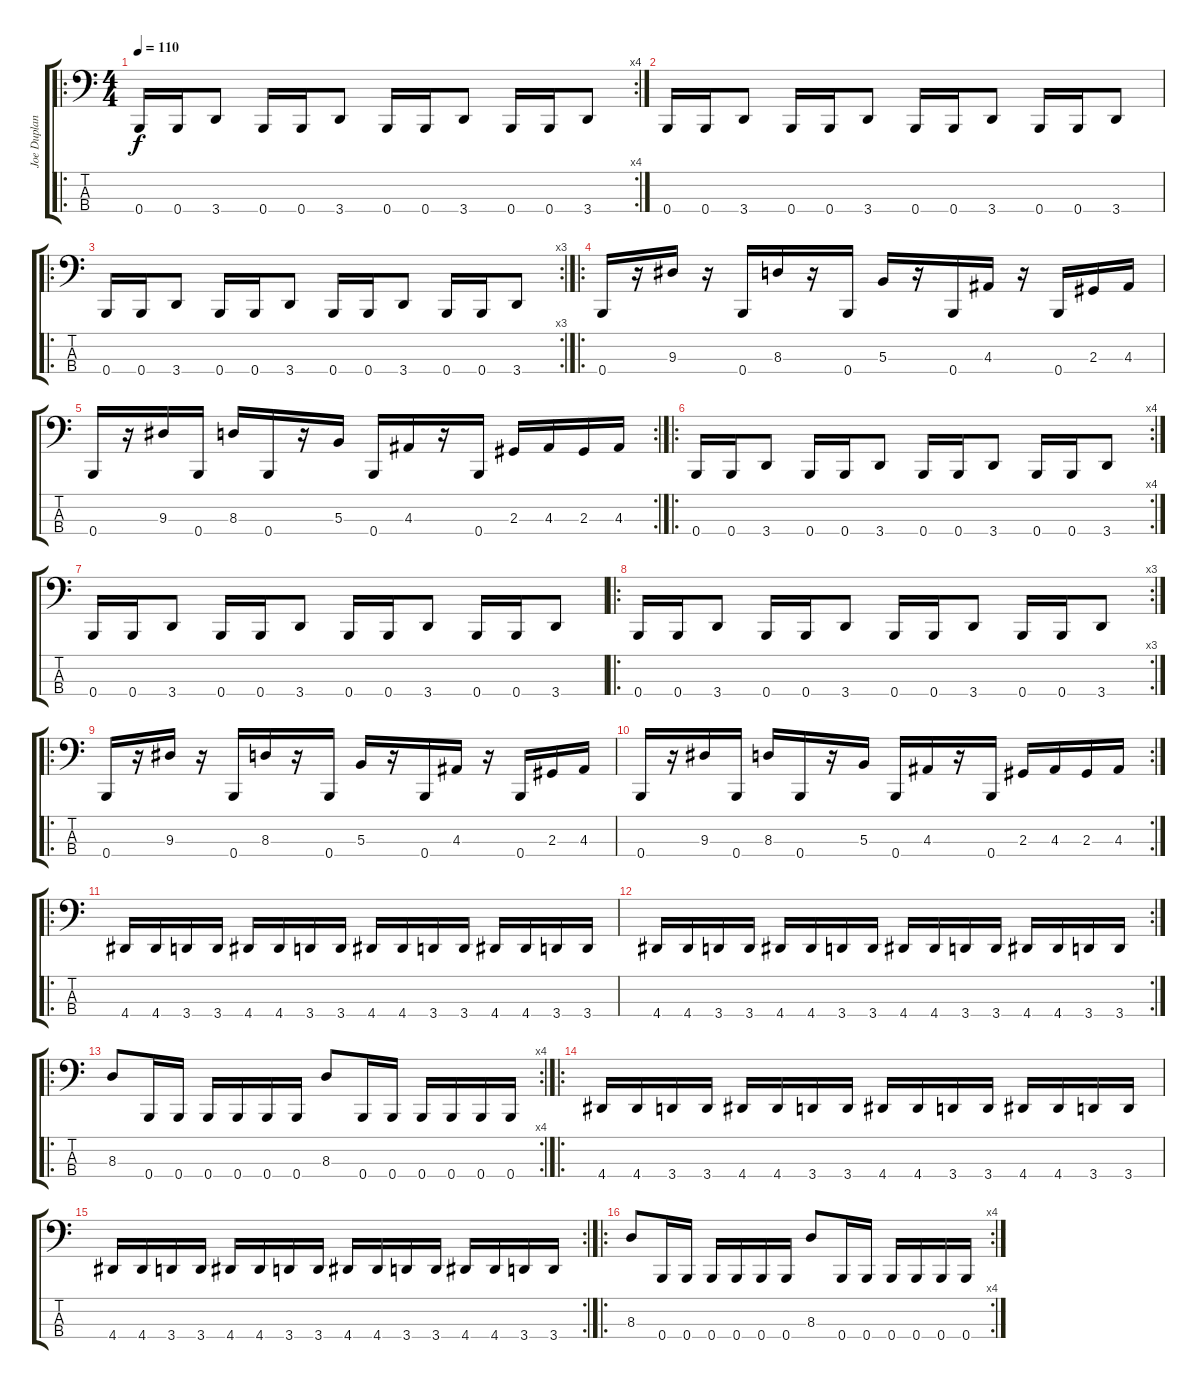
\track ("Joe Duplantier" "Joe Duplan") {instrument electricbassfinger}
\staff {score tabs}
\tuning (E2 B1 Gb1 B0) {hide}
\ro
\rc 4
\ts (4 4)
\tempo 110
\clef f4
\ks c
0.4.16{dy f} 0.4.16 3.4.8 0.4.16 0.4.16 3.4.8 0.4.16 0.4.16 3.4.8 0.4.16 0.4.16 3.4.8 |
0.4.16 0.4.16 3.4.8 0.4.16 0.4.16 3.4.8 0.4.16 0.4.16 3.4.8 0.4.16 0.4.16 3.4.8 |
\ro
\rc 3
0.4.16 0.4.16 3.4.8 0.4.16 0.4.16 3.4.8 0.4.16 0.4.16 3.4.8 0.4.16 0.4.16 3.4.8 |
\ro
0.4.16 r.16 9.3.16 r.16 0.4.16 8.3.16 r.16 0.4.16 5.3.16 r.16 0.4.16 4.3.16 r.16 0.4.16 2.3.16 4.3.16 |
\rc 2
0.4.16 r.16 9.3.16 0.4.16 8.3.16 0.4.16 r.16 5.3.16 0.4.16 4.3.16 r.16 0.4.16 2.3.16 4.3.16 2.3.16 4.3.16 |
\ro
\rc 4
0.4.16 0.4.16 3.4.8 0.4.16 0.4.16 3.4.8 0.4.16 0.4.16 3.4.8 0.4.16 0.4.16 3.4.8 |
0.4.16 0.4.16 3.4.8 0.4.16 0.4.16 3.4.8 0.4.16 0.4.16 3.4.8 0.4.16 0.4.16 3.4.8 |
\ro
\rc 3
0.4.16 0.4.16 3.4.8 0.4.16 0.4.16 3.4.8 0.4.16 0.4.16 3.4.8 0.4.16 0.4.16 3.4.8 |
\ro
0.4.16 r.16 9.3.16 r.16 0.4.16 8.3.16 r.16 0.4.16 5.3.16 r.16 0.4.16 4.3.16 r.16 0.4.16 2.3.16 4.3.16 |
\rc 2
0.4.16 r.16 9.3.16 0.4.16 8.3.16 0.4.16 r.16 5.3.16 0.4.16 4.3.16 r.16 0.4.16 2.3.16 4.3.16 2.3.16 4.3.16 |
\ro
4.4.16 4.4.16 3.4.16 3.4.16 4.4.16 4.4.16 3.4.16 3.4.16 4.4.16 4.4.16 3.4.16 3.4.16 4.4.16 4.4.16 3.4.16 3.4.16 |
\rc 2
4.4.16 4.4.16 3.4.16 3.4.16 4.4.16 4.4.16 3.4.16 3.4.16 4.4.16 4.4.16 3.4.16 3.4.16 4.4.16 4.4.16 3.4.16 3.4.16 |
\ro
\rc 4
8.3.8 0.4.16 0.4.16 0.4.16 0.4.16 0.4.16 0.4.16 8.3.8 0.4.16 0.4.16 0.4.16 0.4.16 0.4.16 0.4.16 |
\ro
4.4.16 4.4.16 3.4.16 3.4.16 4.4.16 4.4.16 3.4.16 3.4.16 4.4.16 4.4.16 3.4.16 3.4.16 4.4.16 4.4.16 3.4.16 3.4.16 |
\rc 2
4.4.16 4.4.16 3.4.16 3.4.16 4.4.16 4.4.16 3.4.16 3.4.16 4.4.16 4.4.16 3.4.16 3.4.16 4.4.16 4.4.16 3.4.16 3.4.16 |
\ro
\rc 4
8.3.8 0.4.16 0.4.16 0.4.16 0.4.16 0.4.16 0.4.16 8.3.8 0.4.16 0.4.16 0.4.16 0.4.16 0.4.16 0.4.16
